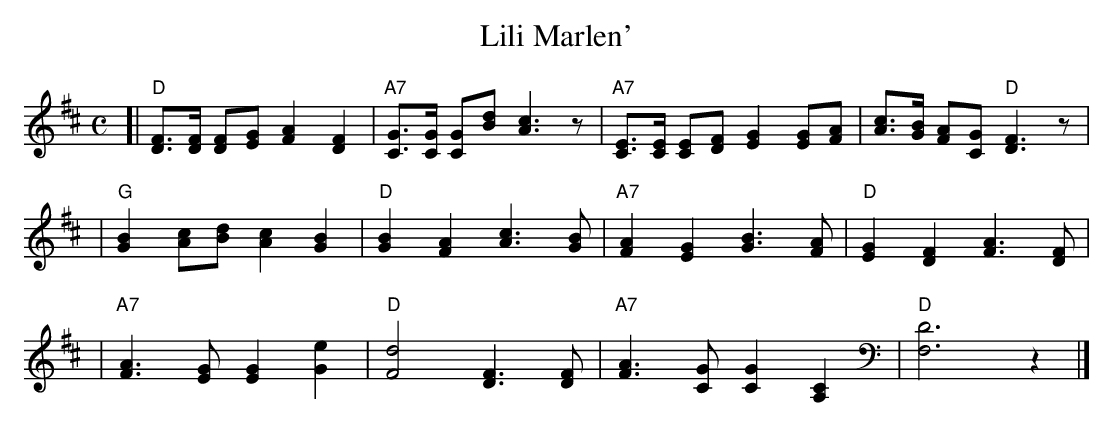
X:1
T: Lili Marlen'
M: C
L: 1/8
K: D
[| "D"[FD]>[FD] [FD][GE] [A2F2] [F2D2] | "A7"[GC]>[GC] [GC][dB] [c3A3]z \
|  "A7"[EC]>[EC] [EC][FD] [G2E2] [GE][AF] | [cA]>[BG] [AF][GC] "D"[F3D3]z |
|  "G"[B2G2] [cA][dB] [c2A2] [B2G2] | "D"[B2G2][A2F2] [c3A3] [BG] \
|  "A7"[A2F2] [G2E2] [B3G3] [AF] | "D"[G2E2] [F2D2] [A3F3] [FD] |
|  "A7"[A3F3] [GE] [G2E2] [e2G2] | "D"[d4F4] [F3D3] [FD] \
|  "A7"[A3F3] [GC] [G2C2] [C2A,2] | "D"[D6F,6] z2 |]
